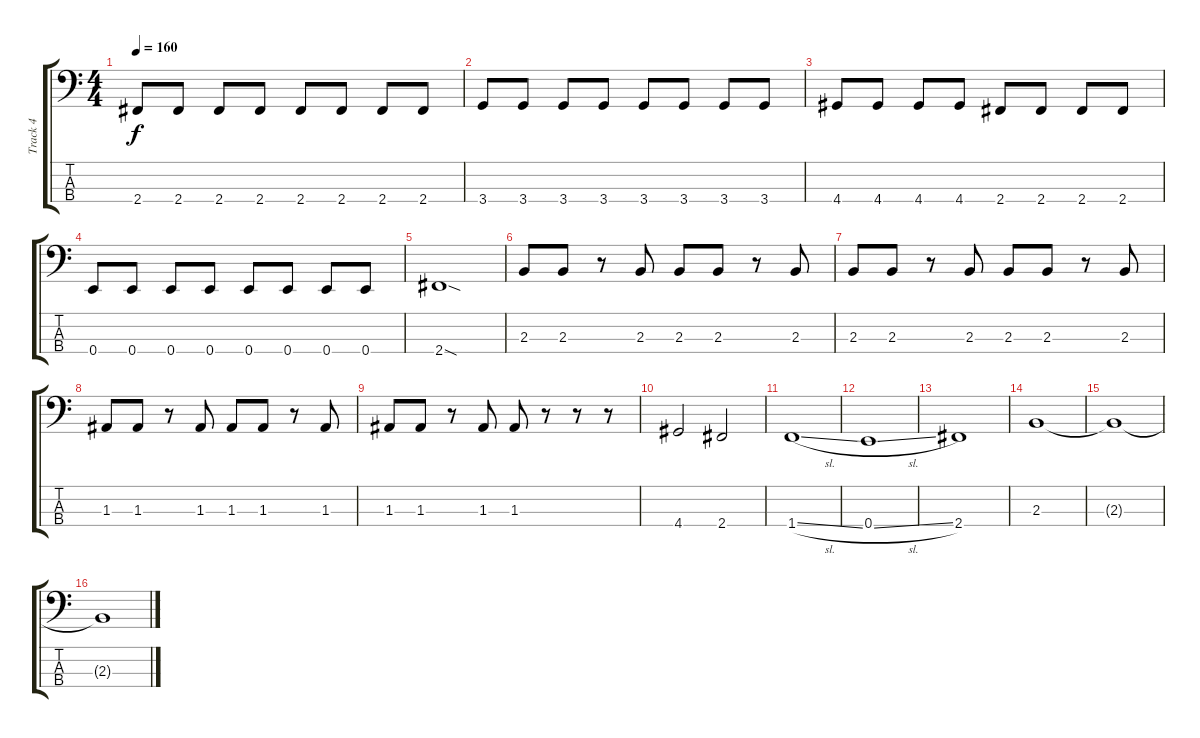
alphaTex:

\track ("Track 4" "Track 4") {instrument electricbassfinger}
\staff {score tabs}
\tuning (G2 D2 A1 E1) {hide}
\ts (4 4)
\tempo 160
\clef f4
\ks c
2.4.8{dy f} 2.4.8 2.4.8 2.4.8 2.4.8 2.4.8 2.4.8 2.4.8 |
3.4.8 3.4.8 3.4.8 3.4.8 3.4.8 3.4.8 3.4.8 3.4.8 |
4.4.8 4.4.8 4.4.8 4.4.8 2.4.8 2.4.8 2.4.8 2.4.8 |
0.4.8 0.4.8 0.4.8 0.4.8 0.4.8 0.4.8 0.4.8 0.4.8 |
2.4{sod}.1 |
2.3.8 2.3.8 r.8 2.3.8 2.3.8 2.3.8 r.8 2.3.8 |
2.3.8 2.3.8 r.8 2.3.8 2.3.8 2.3.8 r.8 2.3.8 |
1.3.8 1.3.8 r.8 1.3.8 1.3.8 1.3.8 r.8 1.3.8 |
1.3.8 1.3.8 r.8 1.3.8 1.3.8 r.8 r.8 r.8 |
4.4.2 2.4.2 |
1.4{sl}.1 |
0.4{sl}.1 |
2.4.1 |
2.3.1 |
2.3{t}.1 |
2.3{t}.1
